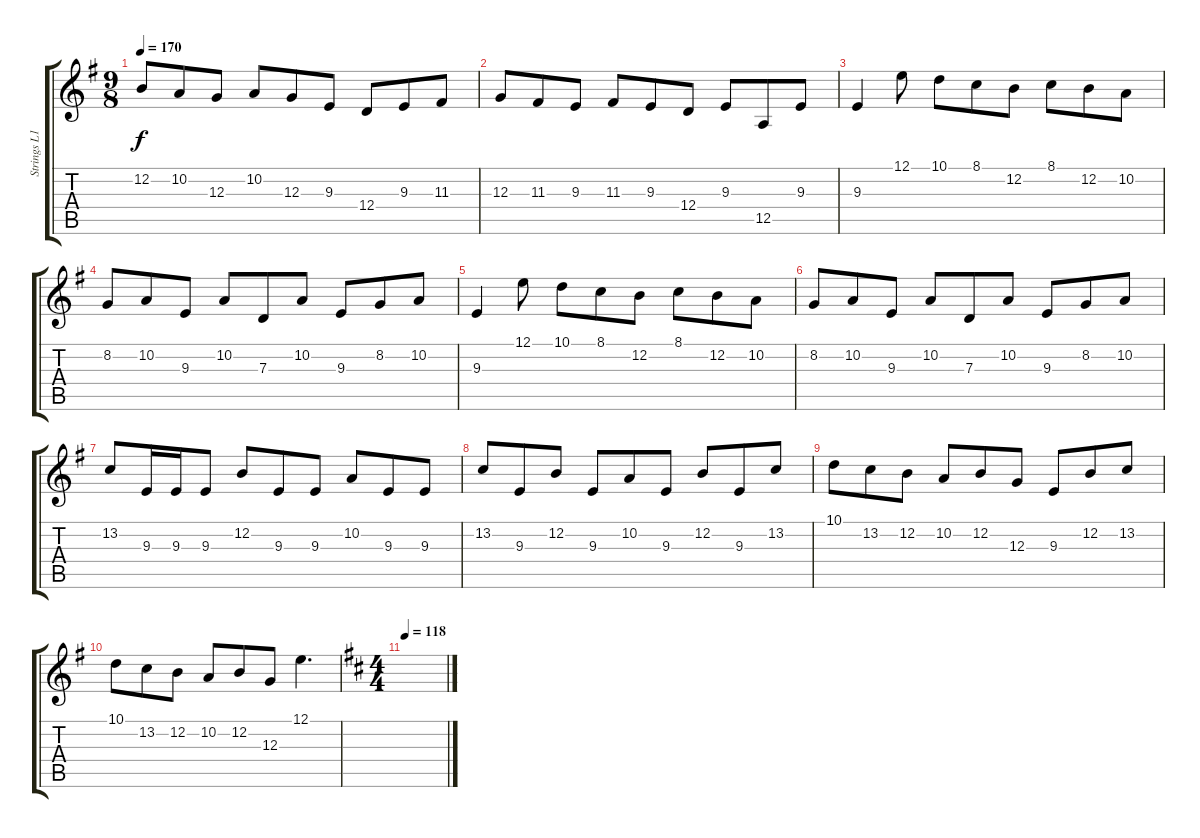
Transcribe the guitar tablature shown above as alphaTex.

\track ("Strings L1" "Strings L1") {instrument stringensemble1}
\staff {score tabs}
\tuning (E4 B3 G3 D3 A2 E2) {hide}
\ts (9 8)
\tempo 170
\clef g2
\ks g
12.2.8{dy f} 10.2.8 12.3.8 10.2.8 12.3.8 9.3.8 12.4.8 9.3.8 11.3.8 |
12.3.8 11.3.8 9.3.8 11.3.8 9.3.8 12.4.8 9.3.8 12.5.8 9.3.8 |
9.3.4 12.1.8 10.1.8 8.1.8 12.2.8 8.1.8 12.2.8 10.2.8 |
8.2.8 10.2.8 9.3.8 10.2.8 7.3.8 10.2.8 9.3.8 8.2.8 10.2.8 |
9.3.4 12.1.8 10.1.8 8.1.8 12.2.8 8.1.8 12.2.8 10.2.8 |
8.2.8 10.2.8 9.3.8 10.2.8 7.3.8 10.2.8 9.3.8 8.2.8 10.2.8 |
13.2.8 9.3.16 9.3.16 9.3.8 12.2.8 9.3.8 9.3.8 10.2.8 9.3.8 9.3.8 |
13.2.8 9.3.8 12.2.8 9.3.8 10.2.8 9.3.8 12.2.8 9.3.8 13.2.8 |
10.1.8 13.2.8 12.2.8 10.2.8 12.2.8 12.3.8 9.3.8 12.2.8 13.2.8 |
10.1.8 13.2.8 12.2.8 10.2.8 12.2.8 12.3.8 12.1.4{d} |
\ts (4 4)
\tempo 118
\ks d
